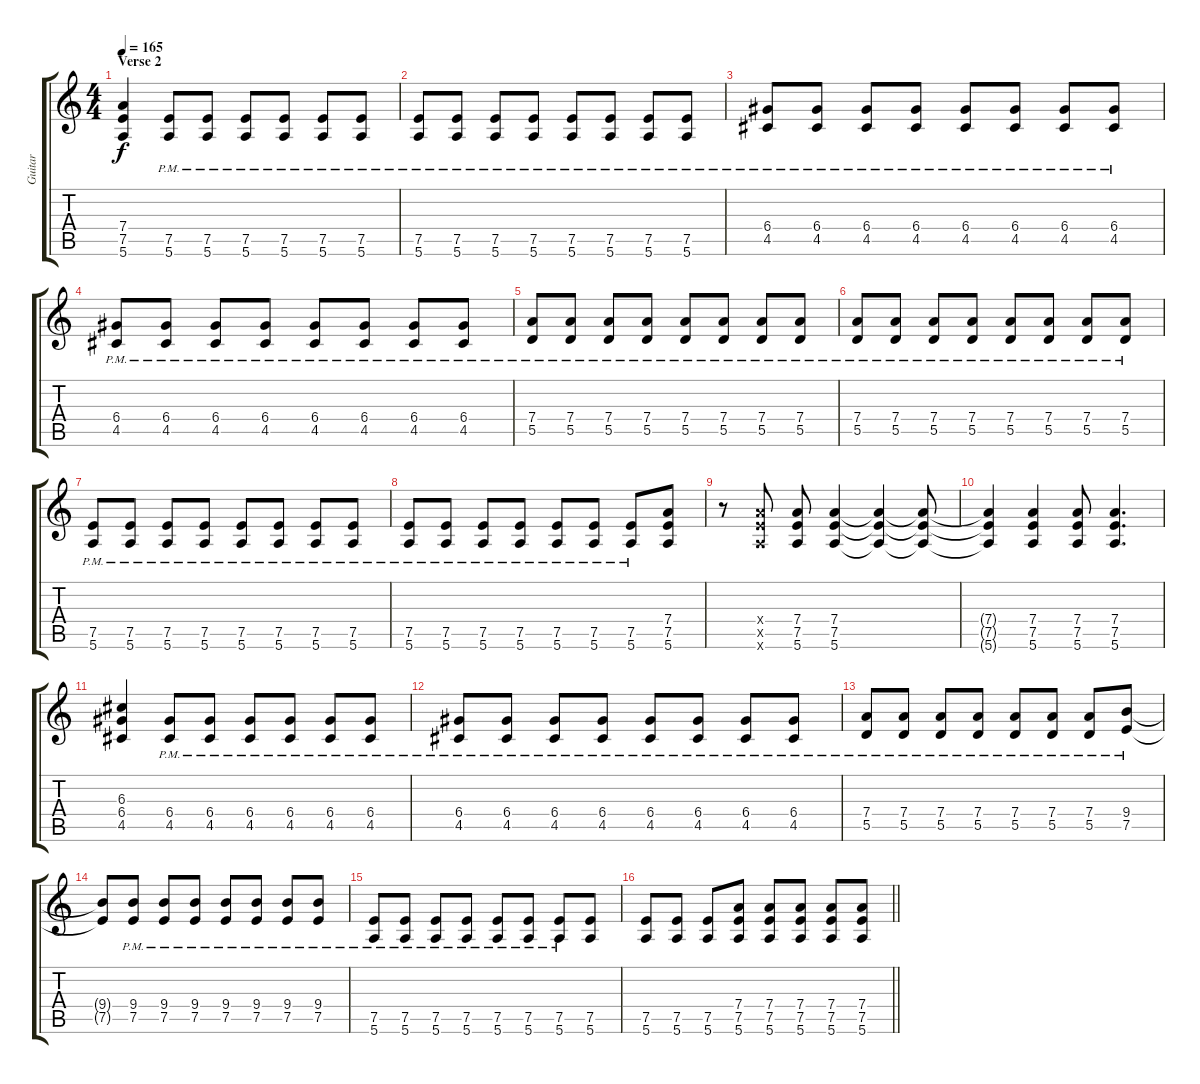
\track ("Guitar" "Guitar") {instrument distortionguitar}
\staff {score tabs}
\tuning (E4 B3 G3 D3 A2 E2) {hide}
\ts (4 4)
\section ("" "Verse 2")
\tempo 165
\clef g2
\ks c
(7.4 7.5 5.6).4{dy f} (7.5{pm} 5.6{pm}).8 (7.5{pm} 5.6{pm}).8 (7.5{pm} 5.6{pm}).8 (7.5{pm} 5.6{pm}).8 (7.5{pm} 5.6{pm}).8 (7.5{pm} 5.6{pm}).8 |
(7.5{pm} 5.6{pm}).8 (7.5{pm} 5.6{pm}).8 (7.5{pm} 5.6{pm}).8 (7.5{pm} 5.6{pm}).8 (7.5{pm} 5.6{pm}).8 (7.5{pm} 5.6{pm}).8 (7.5{pm} 5.6{pm}).8 (7.5{pm} 5.6{pm}).8 |
(6.4{pm} 4.5{pm}).8 (6.4{pm} 4.5{pm}).8 (6.4{pm} 4.5{pm}).8 (6.4{pm} 4.5{pm}).8 (6.4{pm} 4.5{pm}).8 (6.4{pm} 4.5{pm}).8 (6.4{pm} 4.5{pm}).8 (6.4{pm} 4.5{pm}).8 |
(6.4{pm} 4.5{pm}).8 (6.4{pm} 4.5{pm}).8 (6.4{pm} 4.5{pm}).8 (6.4{pm} 4.5{pm}).8 (6.4{pm} 4.5{pm}).8 (6.4{pm} 4.5{pm}).8 (6.4{pm} 4.5{pm}).8 (6.4{pm} 4.5{pm}).8 |
(7.4{pm} 5.5{pm}).8 (7.4{pm} 5.5{pm}).8 (7.4{pm} 5.5{pm}).8 (7.4{pm} 5.5{pm}).8 (7.4{pm} 5.5{pm}).8 (7.4{pm} 5.5{pm}).8 (7.4{pm} 5.5{pm}).8 (7.4{pm} 5.5{pm}).8 |
(7.4{pm} 5.5{pm}).8 (7.4{pm} 5.5{pm}).8 (7.4{pm} 5.5{pm}).8 (7.4{pm} 5.5{pm}).8 (7.4{pm} 5.5{pm}).8 (7.4{pm} 5.5{pm}).8 (7.4{pm} 5.5{pm}).8 (7.4{pm} 5.5{pm}).8 |
(7.5{pm} 5.6{pm}).8 (7.5{pm} 5.6{pm}).8 (7.5{pm} 5.6{pm}).8 (7.5{pm} 5.6{pm}).8 (7.5{pm} 5.6{pm}).8 (7.5{pm} 5.6{pm}).8 (7.5{pm} 5.6{pm}).8 (7.5{pm} 5.6{pm}).8 |
(7.5{pm} 5.6{pm}).8 (7.5{pm} 5.6{pm}).8 (7.5{pm} 5.6{pm}).8 (7.5{pm} 5.6{pm}).8 (7.5{pm} 5.6{pm}).8 (7.5{pm} 5.6{pm}).8 (7.5{pm} 5.6{pm}).8 (7.4 7.5 5.6).8 |
r.8 (7.4{x} 7.5{x} 5.6{x}).8 (7.4 7.5 5.6).8 (7.4 7.5 5.6).4 (7.4{t} 7.5{t} 5.6{t}).4 (7.4{t} 7.5{t} 5.6{t}).8 |
(7.4{t} 7.5{t} 5.6{t}).4 (7.4 7.5 5.6).4 (7.4 7.5 5.6).8 (7.4 7.5 5.6).4{d} |
(6.3 6.4 4.5).4 (6.4{pm} 4.5{pm}).8 (6.4{pm} 4.5{pm}).8 (6.4{pm} 4.5{pm}).8 (6.4{pm} 4.5{pm}).8 (6.4{pm} 4.5{pm}).8 (6.4{pm} 4.5{pm}).8 |
(6.4{pm} 4.5{pm}).8 (6.4{pm} 4.5{pm}).8 (6.4{pm} 4.5{pm}).8 (6.4{pm} 4.5{pm}).8 (6.4{pm} 4.5{pm}).8 (6.4{pm} 4.5{pm}).8 (6.4{pm} 4.5{pm}).8 (6.4{pm} 4.5{pm}).8 |
(7.4{pm} 5.5{pm}).8 (7.4{pm} 5.5{pm}).8 (7.4{pm} 5.5{pm}).8 (7.4{pm} 5.5{pm}).8 (7.4{pm} 5.5{pm}).8 (7.4{pm} 5.5{pm}).8 (7.4{pm} 5.5{pm}).8 (9.4{pm} 7.5{pm}).8 |
(9.4{t} 7.5{t}).8 (9.4{pm} 7.5{pm}).8 (9.4{pm} 7.5{pm}).8 (9.4{pm} 7.5{pm}).8 (9.4{pm} 7.5{pm}).8 (9.4{pm} 7.5{pm}).8 (9.4{pm} 7.5{pm}).8 (9.4{pm} 7.5{pm}).8 |
(7.5{pm} 5.6{pm}).8 (7.5{pm} 5.6{pm}).8 (7.5{pm} 5.6{pm}).8 (7.5{pm} 5.6{pm}).8 (7.5{pm} 5.6).8 (7.5{pm} 5.6{pm}).8 (7.5{pm} 5.6).8 (7.5 5.6).8 |
\barLineRight lightlight
(7.5 5.6).8 (7.5 5.6).8 (7.5 5.6).8 (7.4 7.5 5.6).8 (7.4 7.5 5.6).8 (7.4 7.5 5.6).8 (7.4 7.5 5.6).8 (7.4 7.5 5.6).8
